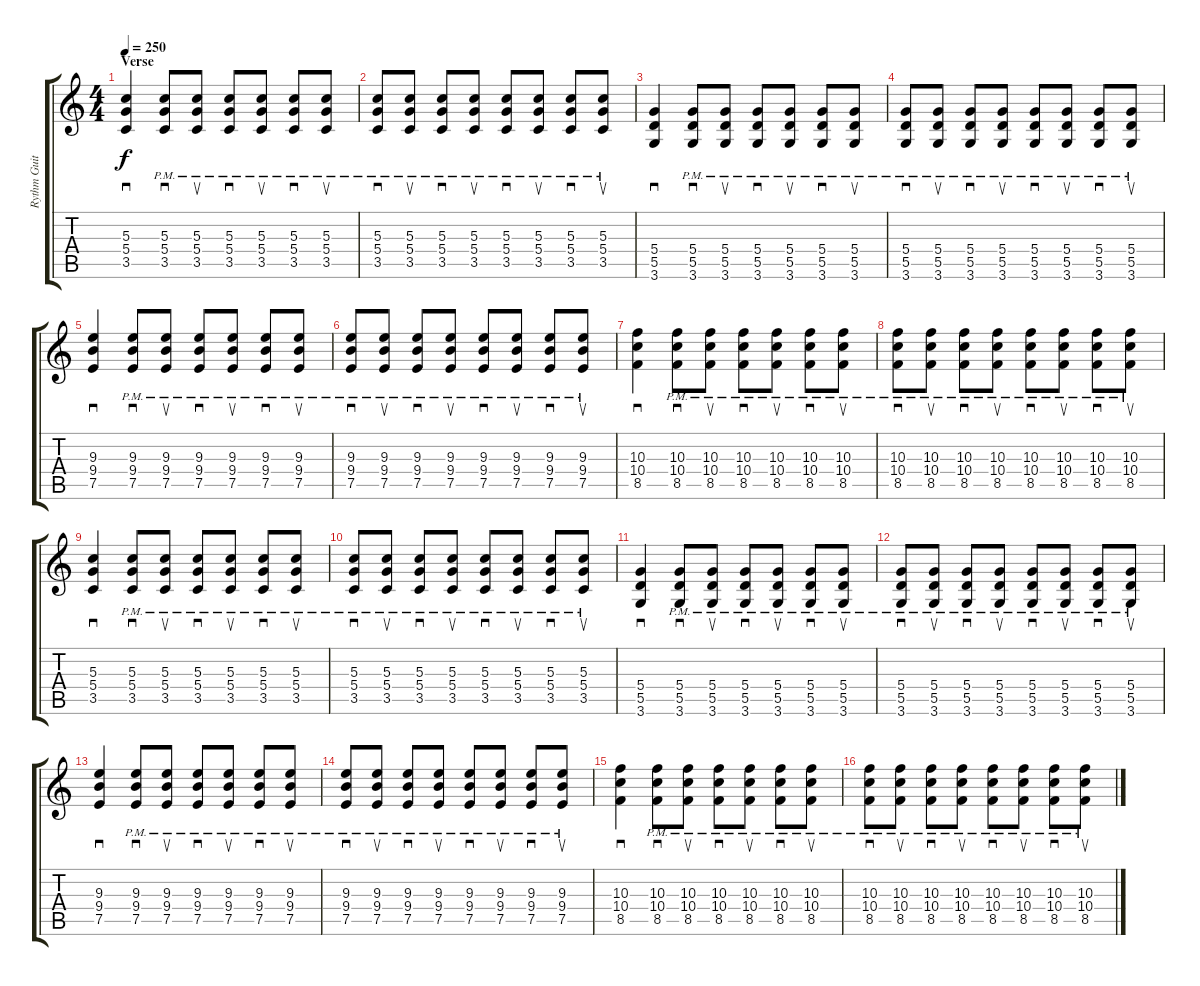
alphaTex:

\track ("Rythm Guitar" "Rythm Guit") {instrument distortionguitar}
\staff {score tabs}
\tuning (E4 B3 G3 D3 A2 E2) {hide}
\ts (4 4)
\section ("" "Verse")
\tempo 250
\clef g2
\ks c
(5.3 5.4 3.5).4{sd dy f} (5.3{pm} 5.4{pm} 3.5{pm}).8{sd} (5.3{pm} 5.4{pm} 3.5{pm}).8{su} (5.3{pm} 5.4{pm} 3.5{pm}).8{sd} (5.3{pm} 5.4{pm} 3.5{pm}).8{su} (5.3{pm} 5.4{pm} 3.5{pm}).8{sd} (5.3{pm} 5.4{pm} 3.5{pm}).8{su} |
(5.3{pm} 5.4{pm} 3.5{pm}).8{sd} (5.3{pm} 5.4{pm} 3.5{pm}).8{su} (5.3{pm} 5.4{pm} 3.5{pm}).8{sd} (5.3{pm} 5.4{pm} 3.5{pm}).8{su} (5.3{pm} 5.4{pm} 3.5{pm}).8{sd} (5.3{pm} 5.4{pm} 3.5{pm}).8{su} (5.3{pm} 5.4{pm} 3.5{pm}).8{sd} (5.3{pm} 5.4{pm} 3.5{pm}).8{su} |
(5.4 5.5 3.6).4{sd} (5.4{pm} 5.5{pm} 3.6).8{sd} (5.4{pm} 5.5{pm} 3.6).8{su} (5.4{pm} 5.5{pm} 3.6).8{sd} (5.4{pm} 5.5{pm} 3.6).8{su} (5.4{pm} 5.5{pm} 3.6).8{sd} (5.4{pm} 5.5{pm} 3.6).8{su} |
(5.4{pm} 5.5{pm} 3.6).8{sd} (5.4{pm} 5.5{pm} 3.6).8{su} (5.4{pm} 5.5{pm} 3.6).8{sd} (5.4{pm} 5.5{pm} 3.6).8{su} (5.4{pm} 5.5{pm} 3.6).8{sd} (5.4{pm} 5.5{pm} 3.6).8{su} (5.4{pm} 5.5{pm} 3.6).8{sd} (5.4{pm} 5.5{pm} 3.6).8{su} |
(9.3 9.4 7.5).4{sd} (9.3{pm} 9.4{pm} 7.5{pm}).8{sd} (9.3{pm} 9.4{pm} 7.5{pm}).8{su} (9.3{pm} 9.4{pm} 7.5{pm}).8{sd} (9.3{pm} 9.4{pm} 7.5{pm}).8{su} (9.3{pm} 9.4{pm} 7.5{pm}).8{sd} (9.3{pm} 9.4{pm} 7.5{pm}).8{su} |
(9.3{pm} 9.4{pm} 7.5{pm}).8{sd} (9.3{pm} 9.4{pm} 7.5{pm}).8{su} (9.3{pm} 9.4{pm} 7.5{pm}).8{sd} (9.3{pm} 9.4{pm} 7.5{pm}).8{su} (9.3{pm} 9.4{pm} 7.5{pm}).8{sd} (9.3{pm} 9.4{pm} 7.5{pm}).8{su} (9.3{pm} 9.4{pm} 7.5{pm}).8{sd} (9.3{pm} 9.4{pm} 7.5{pm}).8{su} |
(10.3 10.4 8.5).4{sd} (10.3{pm} 10.4{pm} 8.5{pm}).8{sd} (10.3{pm} 10.4{pm} 8.5{pm}).8{su} (10.3{pm} 10.4{pm} 8.5{pm}).8{sd} (10.3{pm} 10.4{pm} 8.5{pm}).8{su} (10.3{pm} 10.4{pm} 8.5{pm}).8{sd} (10.3{pm} 10.4{pm} 8.5{pm}).8{su} |
(10.3{pm} 10.4{pm} 8.5{pm}).8{sd} (10.3{pm} 10.4{pm} 8.5{pm}).8{su} (10.3{pm} 10.4{pm} 8.5{pm}).8{sd} (10.3{pm} 10.4{pm} 8.5{pm}).8{su} (10.3{pm} 10.4{pm} 8.5{pm}).8{sd} (10.3{pm} 10.4{pm} 8.5{pm}).8{su} (10.3{pm} 10.4{pm} 8.5{pm}).8{sd} (10.3{pm} 10.4{pm} 8.5{pm}).8{su} |
(5.3 5.4 3.5).4{sd} (5.3{pm} 5.4{pm} 3.5{pm}).8{sd} (5.3{pm} 5.4{pm} 3.5{pm}).8{su} (5.3{pm} 5.4{pm} 3.5{pm}).8{sd} (5.3{pm} 5.4{pm} 3.5{pm}).8{su} (5.3{pm} 5.4{pm} 3.5{pm}).8{sd} (5.3{pm} 5.4{pm} 3.5{pm}).8{su} |
(5.3{pm} 5.4{pm} 3.5{pm}).8{sd} (5.3{pm} 5.4{pm} 3.5{pm}).8{su} (5.3{pm} 5.4{pm} 3.5{pm}).8{sd} (5.3{pm} 5.4{pm} 3.5{pm}).8{su} (5.3{pm} 5.4{pm} 3.5{pm}).8{sd} (5.3{pm} 5.4{pm} 3.5{pm}).8{su} (5.3{pm} 5.4{pm} 3.5{pm}).8{sd} (5.3{pm} 5.4{pm} 3.5{pm}).8{su} |
(5.4 5.5 3.6).4{sd} (5.4{pm} 5.5{pm} 3.6).8{sd} (5.4{pm} 5.5{pm} 3.6).8{su} (5.4{pm} 5.5{pm} 3.6).8{sd} (5.4{pm} 5.5{pm} 3.6).8{su} (5.4{pm} 5.5{pm} 3.6).8{sd} (5.4{pm} 5.5{pm} 3.6).8{su} |
(5.4{pm} 5.5{pm} 3.6).8{sd} (5.4{pm} 5.5{pm} 3.6).8{su} (5.4{pm} 5.5{pm} 3.6).8{sd} (5.4{pm} 5.5{pm} 3.6).8{su} (5.4{pm} 5.5{pm} 3.6).8{sd} (5.4{pm} 5.5{pm} 3.6).8{su} (5.4{pm} 5.5{pm} 3.6).8{sd} (5.4{pm} 5.5{pm} 3.6).8{su} |
(9.3 9.4 7.5).4{sd} (9.3{pm} 9.4{pm} 7.5{pm}).8{sd} (9.3{pm} 9.4{pm} 7.5{pm}).8{su} (9.3{pm} 9.4{pm} 7.5{pm}).8{sd} (9.3{pm} 9.4{pm} 7.5{pm}).8{su} (9.3{pm} 9.4{pm} 7.5{pm}).8{sd} (9.3{pm} 9.4{pm} 7.5{pm}).8{su} |
(9.3{pm} 9.4{pm} 7.5{pm}).8{sd} (9.3{pm} 9.4{pm} 7.5{pm}).8{su} (9.3{pm} 9.4{pm} 7.5{pm}).8{sd} (9.3{pm} 9.4{pm} 7.5{pm}).8{su} (9.3{pm} 9.4{pm} 7.5{pm}).8{sd} (9.3{pm} 9.4{pm} 7.5{pm}).8{su} (9.3{pm} 9.4{pm} 7.5{pm}).8{sd} (9.3{pm} 9.4{pm} 7.5{pm}).8{su} |
(10.3 10.4 8.5).4{sd} (10.3{pm} 10.4{pm} 8.5{pm}).8{sd} (10.3{pm} 10.4{pm} 8.5{pm}).8{su} (10.3{pm} 10.4{pm} 8.5{pm}).8{sd} (10.3{pm} 10.4{pm} 8.5{pm}).8{su} (10.3{pm} 10.4{pm} 8.5{pm}).8{sd} (10.3{pm} 10.4{pm} 8.5{pm}).8{su} |
(10.3{pm} 10.4{pm} 8.5{pm}).8{sd} (10.3{pm} 10.4{pm} 8.5{pm}).8{su} (10.3{pm} 10.4{pm} 8.5{pm}).8{sd} (10.3{pm} 10.4{pm} 8.5{pm}).8{su} (10.3{pm} 10.4{pm} 8.5{pm}).8{sd} (10.3{pm} 10.4{pm} 8.5{pm}).8{su} (10.3{pm} 10.4{pm} 8.5{pm}).8{sd} (10.3{pm} 10.4{pm} 8.5{pm}).8{su}
